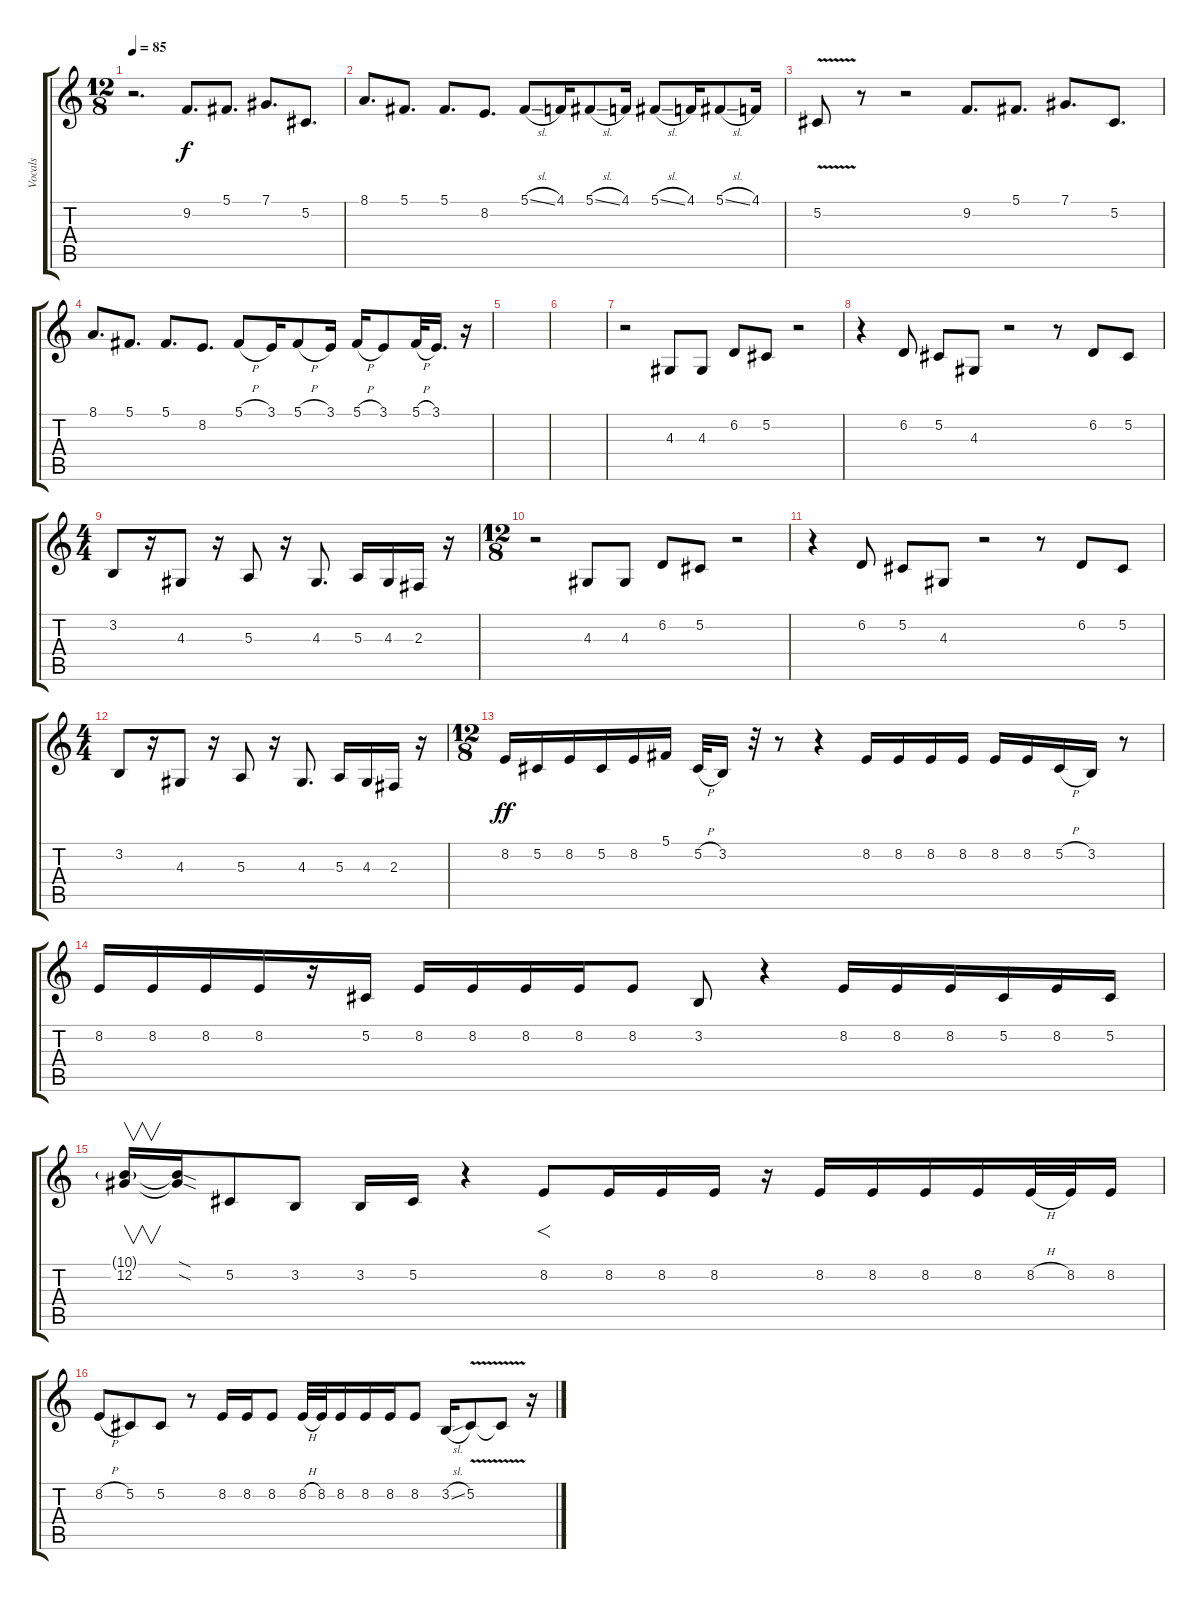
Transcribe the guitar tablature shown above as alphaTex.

\track ("Vocals" "Vocals") {instrument flute}
\staff {score tabs}
\tuning (Db4 Ab3 E3 B2 Gb2 Db2) {hide}
\ts (12 8)
\tempo 85
\clef g2
\ks c
r.2{d dy f} 9.2.8{d} 5.1.8{d} 7.1.8{d} 5.2.8{d} |
8.1.8{d} 5.1.8{d} 5.1.8{d} 8.2.8{d} 5.1{sl}.8 4.1.16 5.1{sl}.8 4.1.16 5.1{sl}.8 4.1.16 5.1{sl}.8 4.1.16 |
5.2{v}.8 r.8 r.2 9.2.8{d} 5.1.8{d} 7.1.8{d} 5.2.8{d} |
8.1.8{d} 5.1.8{d} 5.1.8{d} 8.2.8{d} 5.1{h}.8 3.1.16 5.1{h}.8 3.1.16 5.1{h}.16 3.1.8 5.1{h}.32 3.1.16{d} r.16 |
|
|
r.2 4.3.8 4.3.8 6.2.8 5.2.8 r.2 |
r.4 6.2.8 5.2.8 4.3.8 r.2 r.8 6.2.8 5.2.8 |
\ts (4 4)
3.2.8 r.16 4.3.8 r.16 5.3.8 r.16 4.3.8{d} 5.3.16 4.3.16 2.3.16 r.16 |
\ts (12 8)
r.2 4.3.8 4.3.8 6.2.8 5.2.8 r.2 |
r.4 6.2.8 5.2.8 4.3.8 r.2 r.8 6.2.8 5.2.8 |
\ts (4 4)
3.2.8 r.16 4.3.8 r.16 5.3.8 r.16 4.3.8{d} 5.3.16 4.3.16 2.3.16 r.16 |
\ts (12 8)
8.2.16{dy ff} 5.2.16 8.2.16 5.2.16 8.2.16 5.1.16 5.2{h}.32 3.2.16 r.32 r.8 r.4 8.2.16 8.2.16 8.2.16 8.2.16 8.2.16 8.2.16 5.2{h}.16 3.2.16 r.8 |
8.2.16 8.2.16 8.2.16 8.2.16 r.16 5.2.16 8.2.16 8.2.16 8.2.16 8.2.16 8.2.8 3.2.8 r.4 8.2.16 8.2.16 8.2.16 5.2.16 8.2.16 5.2.16 |
(10.1{g} 12.2).16{v} (10.1{sod t} 12.2{sod t}).16 5.2.8 3.2.8 3.2.16 5.2.16 r.4 8.2.8{f} 8.2.16 8.2.16 8.2.16 r.16 8.2.16 8.2.16 8.2.16 8.2.16 8.2{h}.32 8.2.32 8.2.16 |
8.2{h}.8 5.2.8 5.2.8 r.8 8.2.16 8.2.16 8.2.8 8.2{h}.32 8.2.32 8.2.16 8.2.16 8.2.16 8.2.8 3.2{sl}.16 5.2{v}.8 5.2{t}.8 r.16
